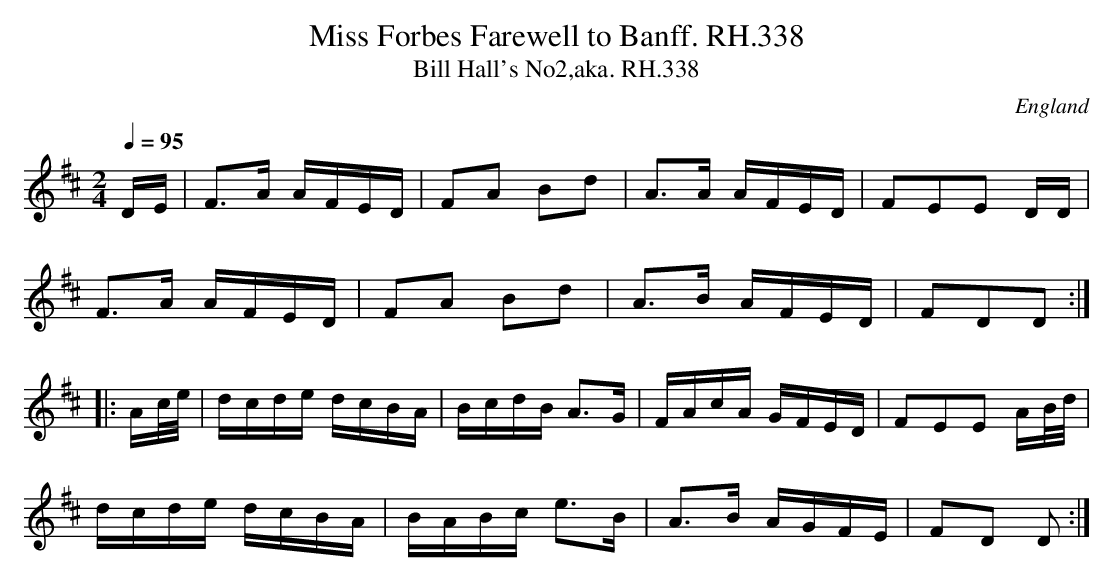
X:1
T:Miss Forbes Farewell to Banff. RH.338
T:Bill Hall's No2,aka. RH.338
O:England
M:2/4
L:1/16
Q:1/4=95
K:D major
DE|F3A AFED|F2A2 B2d2|A3A AFED|F2E2E2 DD|!
F3A AFED|F2A2 B2d2|A3B AFED|F2D2D2:|!
|:Ac/e/|dcde dcBA|BcdB A3G|FAcA GFED|F2E2E2 AB/d/|!
dcde dcBA|BABc e3B|A3B AGFE|F2D2 D2:|
